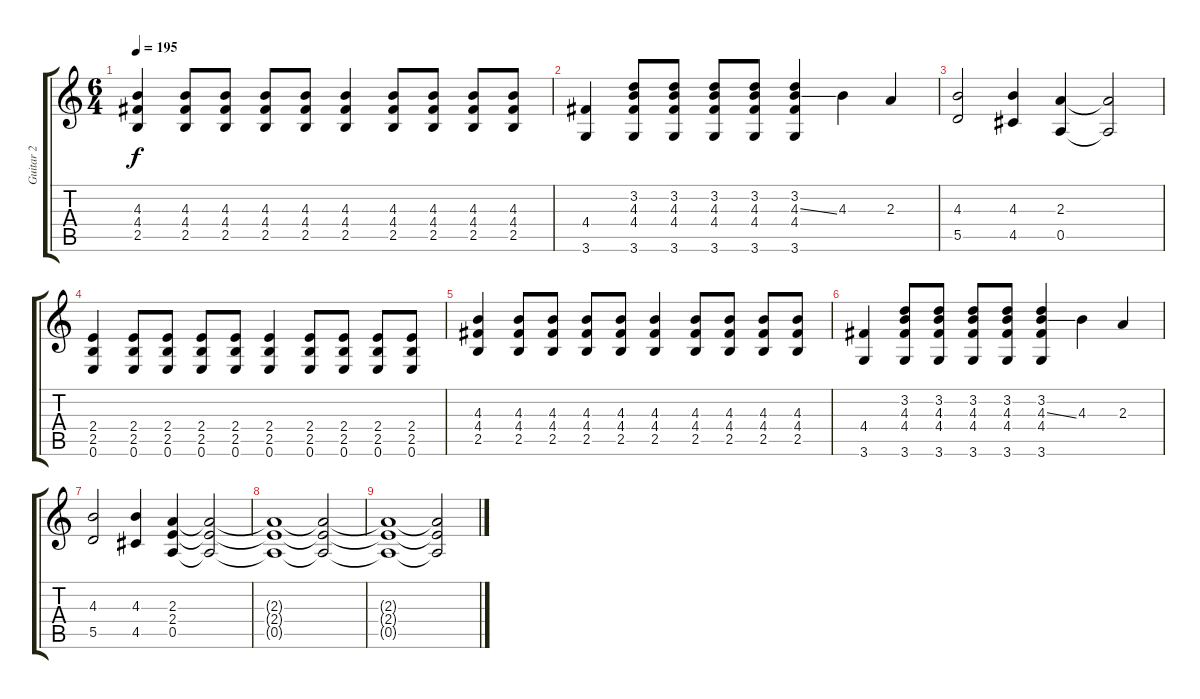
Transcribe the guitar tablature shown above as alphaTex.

\track ("Guitar 2" "Guitar 2") {instrument distortionguitar}
\staff {score tabs}
\tuning (E4 B3 G3 D3 A2 E2) {hide}
\ts (6 4)
\tempo 195
\clef g2
\ks c
(4.3 4.4 2.5).4{dy f} (4.3 4.4 2.5).8 (4.3 4.4 2.5).8 (4.3 4.4 2.5).8 (4.3 4.4 2.5).8 (4.3 4.4 2.5).4 (4.3 4.4 2.5).8 (4.3 4.4 2.5).8 (4.3 4.4 2.5).8 (4.3 4.4 2.5).8 |
(4.4 3.6).4 (3.2 4.3 4.4 3.6).8 (3.2 4.3 4.4 3.6).8 (3.2 4.3 4.4 3.6).8 (3.2 4.3 4.4 3.6).8 (3.2 4.3{ss} 4.4 3.6).4 4.3.4 2.3.4 |
(4.3 5.5).2 (4.3 4.5).4 (2.3 0.5).4 (2.3{t} 0.5{t}).2 |
(2.4 2.5 0.6).4 (2.4 2.5 0.6).8 (2.4 2.5 0.6).8 (2.4 2.5 0.6).8 (2.4 2.5 0.6).8 (2.4 2.5 0.6).4 (2.4 2.5 0.6).8 (2.4 2.5 0.6).8 (2.4 2.5 0.6).8 (2.4 2.5 0.6).8 |
(4.3 4.4 2.5).4 (4.3 4.4 2.5).8 (4.3 4.4 2.5).8 (4.3 4.4 2.5).8 (4.3 4.4 2.5).8 (4.3 4.4 2.5).4 (4.3 4.4 2.5).8 (4.3 4.4 2.5).8 (4.3 4.4 2.5).8 (4.3 4.4 2.5).8 |
(4.4 3.6).4 (3.2 4.3 4.4 3.6).8 (3.2 4.3 4.4 3.6).8 (3.2 4.3 4.4 3.6).8 (3.2 4.3 4.4 3.6).8 (3.2 4.3{ss} 4.4 3.6).4 4.3.4 2.3.4 |
(4.3 5.5).2 (4.3 4.5).4 (2.3 2.4 0.5).4 (2.3{t} 2.4{t} 0.5{t}).2 |
(2.3{t} 2.4{t} 0.5{t}).1 (2.3{t} 2.4{t} 0.5{t}).2 |
(2.3{t} 2.4{t} 0.5{t}).1 (2.3{t} 2.4{t} 0.5{t}).2
